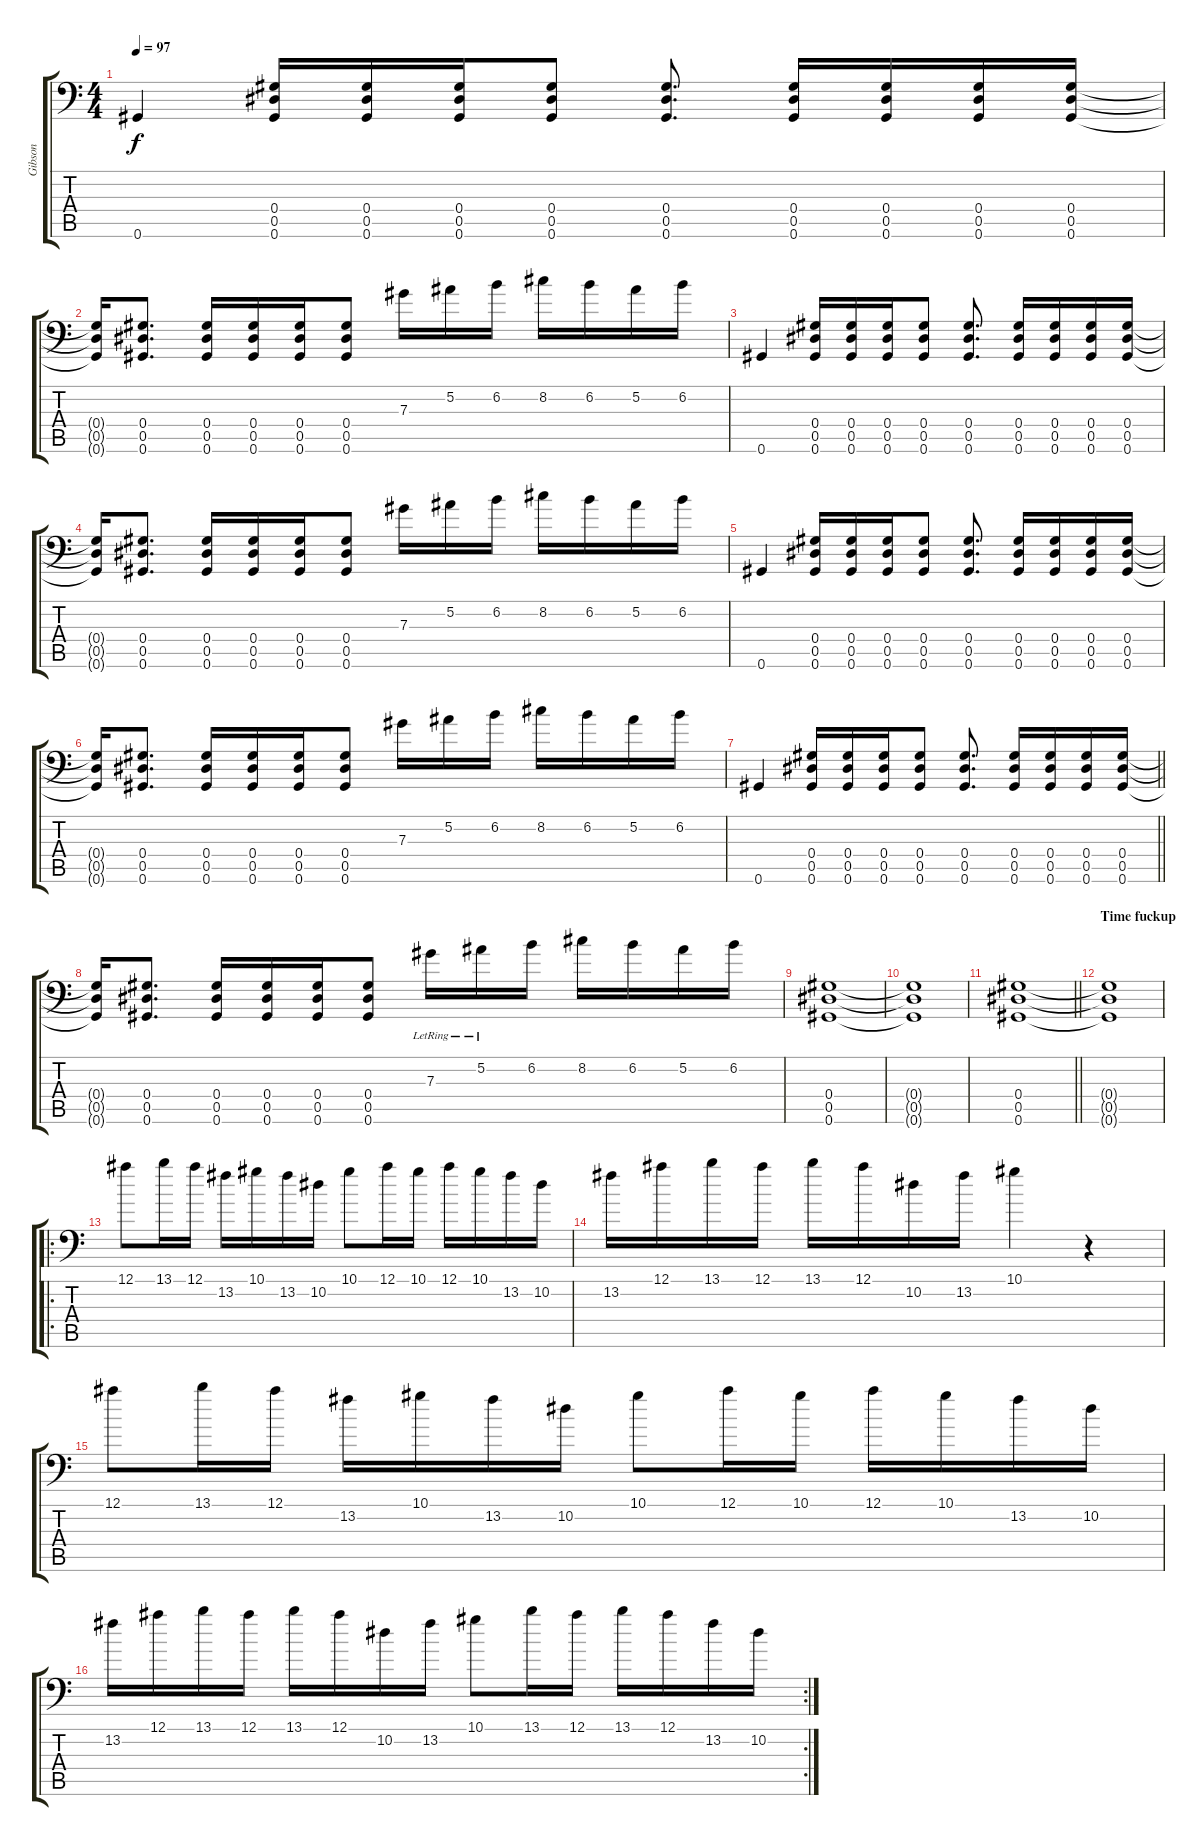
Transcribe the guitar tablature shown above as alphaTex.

\track ("Gibson" "Gibson") {instrument distortionguitar}
\staff {score tabs}
\tuning (Bb3 F3 Db3 Ab2 Eb2 Ab1) {hide}
\ts (4 4)
\tempo 97
\clef f4
\ks c
0.6.4{dy f} (0.4 0.5 0.6).16 (0.4 0.5 0.6).16 (0.4 0.5 0.6).16 (0.4 0.5 0.6).8 (0.4 0.5 0.6).8{d} (0.4 0.5 0.6).16 (0.4 0.5 0.6).16 (0.4 0.5 0.6).16 (0.4 0.5 0.6).16 |
(0.4{t} 0.5{t} 0.6{t}).16 (0.4 0.5 0.6).8{d} (0.4 0.5 0.6).16 (0.4 0.5 0.6).16 (0.4 0.5 0.6).16 (0.4 0.5 0.6).8 7.3.16 5.2.16 6.2.16 8.2.16 6.2.16 5.2.16 6.2.16 |
0.6.4 (0.4 0.5 0.6).16 (0.4 0.5 0.6).16 (0.4 0.5 0.6).16 (0.4 0.5 0.6).8 (0.4 0.5 0.6).8{d} (0.4 0.5 0.6).16 (0.4 0.5 0.6).16 (0.4 0.5 0.6).16 (0.4 0.5 0.6).16 |
(0.4{t} 0.5{t} 0.6{t}).16 (0.4 0.5 0.6).8{d} (0.4 0.5 0.6).16 (0.4 0.5 0.6).16 (0.4 0.5 0.6).16 (0.4 0.5 0.6).8 7.3.16 5.2.16 6.2.16 8.2.16 6.2.16 5.2.16 6.2.16 |
0.6.4 (0.4 0.5 0.6).16 (0.4 0.5 0.6).16 (0.4 0.5 0.6).16 (0.4 0.5 0.6).8 (0.4 0.5 0.6).8{d} (0.4 0.5 0.6).16 (0.4 0.5 0.6).16 (0.4 0.5 0.6).16 (0.4 0.5 0.6).16 |
(0.4{t} 0.5{t} 0.6{t}).16 (0.4 0.5 0.6).8{d} (0.4 0.5 0.6).16 (0.4 0.5 0.6).16 (0.4 0.5 0.6).16 (0.4 0.5 0.6).8 7.3.16 5.2.16 6.2.16 8.2.16 6.2.16 5.2.16 6.2.16 |
\barLineRight lightlight
0.6.4 (0.4 0.5 0.6).16 (0.4 0.5 0.6).16 (0.4 0.5 0.6).16 (0.4 0.5 0.6).8 (0.4 0.5 0.6).8{d} (0.4 0.5 0.6).16 (0.4 0.5 0.6).16 (0.4 0.5 0.6).16 (0.4 0.5 0.6).16 |
(0.4{t} 0.5{t} 0.6{t}).16 (0.4 0.5 0.6).8{d} (0.4 0.5 0.6).16 (0.4 0.5 0.6).16 (0.4 0.5 0.6).16 (0.4 0.5 0.6).8 7.3{lr}.16 5.2{lr}.16 6.2.16 8.2.16 6.2.16 5.2.16 6.2.16 |
(0.4 0.5 0.6).1 |
(0.4{t} 0.5{t} 0.6{t}).1 |
\barLineRight lightlight
(0.4 0.5 0.6).1 |
\section ("" "Time fuckup")
(0.4{t} 0.5{t} 0.6{t}).1 |
\ro
12.1.8 13.1.16 12.1.16 13.2.16 10.1.16 13.2.16 10.2.16 10.1.8 12.1.16 10.1.16 12.1.16 10.1.16 13.2.16 10.2.16 |
13.2.16 12.1.16 13.1.16 12.1.16 13.1.16 12.1.16 10.2.16 13.2.16 10.1.4 r.4 |
12.1.8 13.1.16 12.1.16 13.2.16 10.1.16 13.2.16 10.2.16 10.1.8 12.1.16 10.1.16 12.1.16 10.1.16 13.2.16 10.2.16 |
\rc 2
13.2.16 12.1.16 13.1.16 12.1.16 13.1.16 12.1.16 10.2.16 13.2.16 10.1.8 13.1.16 12.1.16 13.1.16 12.1.16 13.2.16 10.2.16
